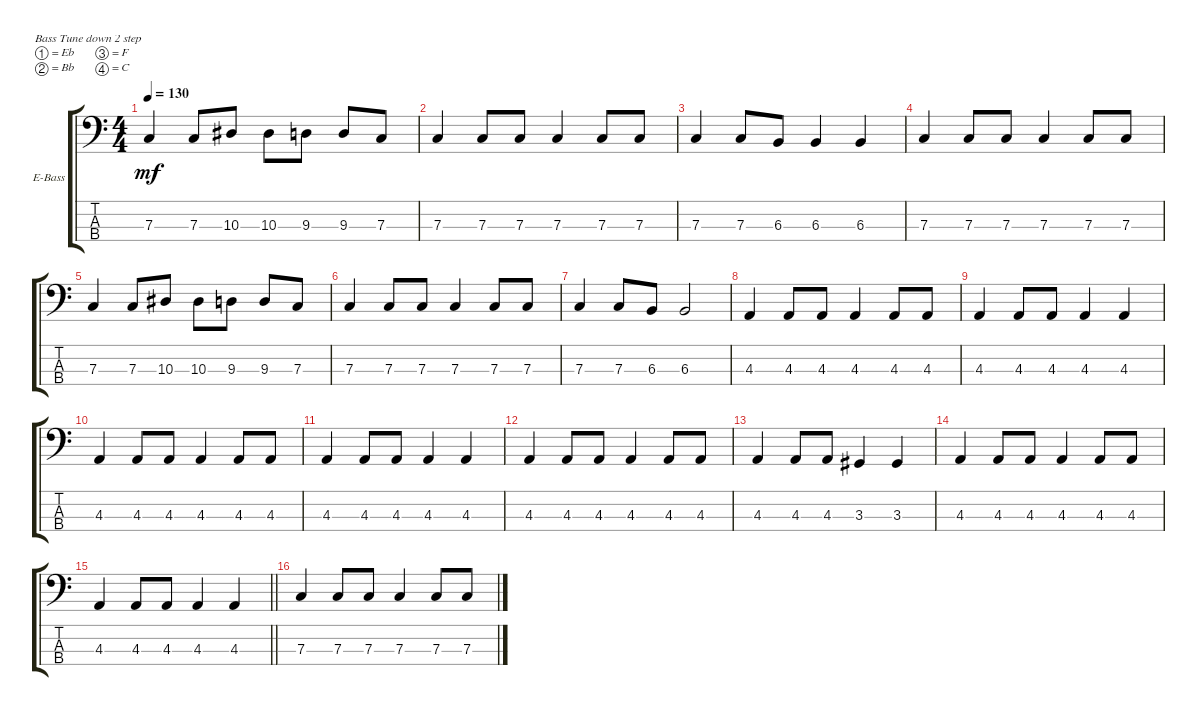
\defaultSystemsLayout 4
\bracketExtendMode groupsimilarinstruments
\firstSystemTrackNameOrientation horizontal
\otherSystemsTrackNameOrientation horizontal
\track ("Electric Bass" "E-Bass") {instrument electricbassfinger}
\staff {score tabs}
\tuning (Eb2 Bb1 F1 C1)
\ts (4 4)
\tempo 130
\clef f4
\ks aminor
7.3.4{dy mf} 7.3.8 10.3.8 10.3.8 9.3.8 9.3.8 7.3.8 |
7.3.4 7.3.8 7.3.8 7.3.4 7.3.8 7.3.8 |
7.3.4 7.3.8 6.3.8 6.3.4 6.3.4 |
7.3.4 7.3.8 7.3.8 7.3.4 7.3.8 7.3.8 |
7.3.4 7.3.8 10.3.8 10.3.8 9.3.8 9.3.8 7.3.8 |
7.3.4 7.3.8 7.3.8 7.3.4 7.3.8 7.3.8 |
7.3.4 7.3.8 6.3.8 6.3.2 |
4.3.4 4.3.8 4.3.8 4.3.4 4.3.8 4.3.8 |
4.3.4 4.3.8 4.3.8 4.3.4 4.3.4 |
4.3.4 4.3.8 4.3.8 4.3.4 4.3.8 4.3.8 |
4.3.4 4.3.8 4.3.8 4.3.4 4.3.4 |
4.3.4 4.3.8 4.3.8 4.3.4 4.3.8 4.3.8 |
4.3.4 4.3.8 4.3.8 3.3.4 3.3.4 |
4.3.4 4.3.8 4.3.8 4.3.4 4.3.8 4.3.8 |
\barLineRight lightlight
4.3.4 4.3.8 4.3.8 4.3.4 4.3.4 |
7.3.4 7.3.8 7.3.8 7.3.4 7.3.8 7.3.8
